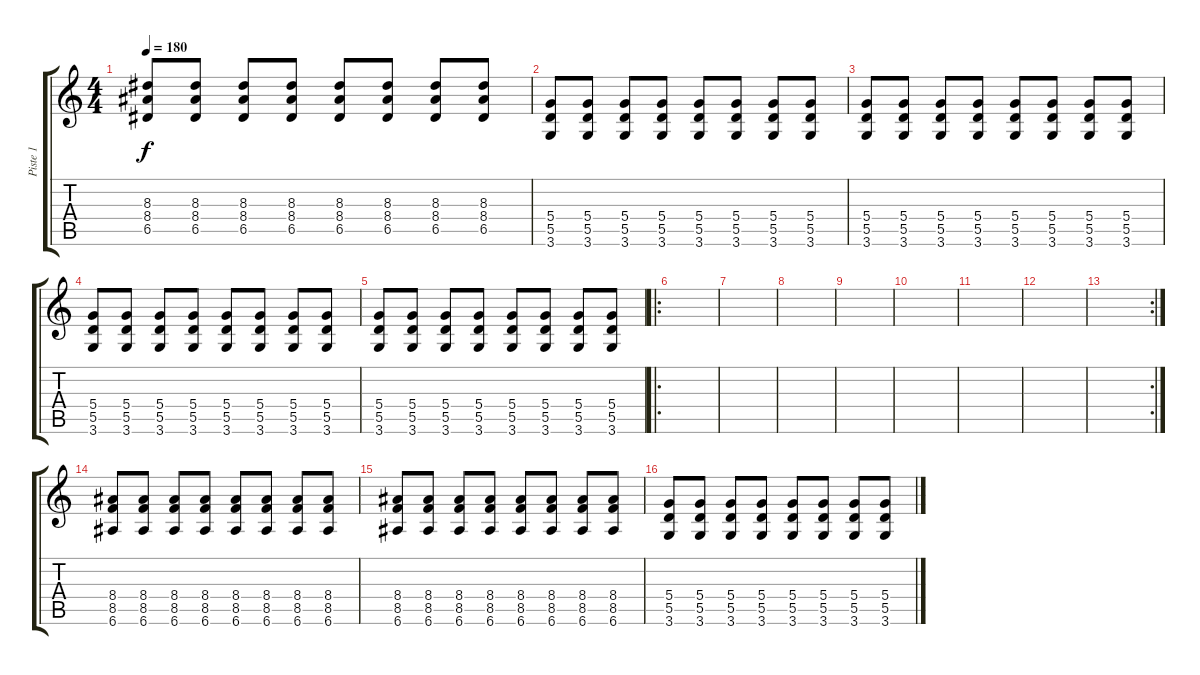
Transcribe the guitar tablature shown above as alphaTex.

\track ("Piste 1" "Piste 1") {instrument distortionguitar}
\staff {score tabs}
\tuning (E4 B3 G3 D3 A2 E2) {hide}
\ts (4 4)
\tempo 180
\clef g2
\ks c
(8.3 8.4 6.5).8{dy f} (8.3 8.4 6.5).8 (8.3 8.4 6.5).8 (8.3 8.4 6.5).8 (8.3 8.4 6.5).8 (8.3 8.4 6.5).8 (8.3 8.4 6.5).8 (8.3 8.4 6.5).8 |
(5.4 5.5 3.6).8 (5.4 5.5 3.6).8 (5.4 5.5 3.6).8 (5.4 5.5 3.6).8 (5.4 5.5 3.6).8 (5.4 5.5 3.6).8 (5.4 5.5 3.6).8 (5.4 5.5 3.6).8 |
(5.4 5.5 3.6).8 (5.4 5.5 3.6).8 (5.4 5.5 3.6).8 (5.4 5.5 3.6).8 (5.4 5.5 3.6).8 (5.4 5.5 3.6).8 (5.4 5.5 3.6).8 (5.4 5.5 3.6).8 |
(5.4 5.5 3.6).8 (5.4 5.5 3.6).8 (5.4 5.5 3.6).8 (5.4 5.5 3.6).8 (5.4 5.5 3.6).8 (5.4 5.5 3.6).8 (5.4 5.5 3.6).8 (5.4 5.5 3.6).8 |
(5.4 5.5 3.6).8 (5.4 5.5 3.6).8 (5.4 5.5 3.6).8 (5.4 5.5 3.6).8 (5.4 5.5 3.6).8 (5.4 5.5 3.6).8 (5.4 5.5 3.6).8 (5.4 5.5 3.6).8 |
\ro
|
|
|
|
|
|
|
\rc 2
|
(8.4 8.5 6.6).8 (8.4 8.5 6.6).8 (8.4 8.5 6.6).8 (8.4 8.5 6.6).8 (8.4 8.5 6.6).8 (8.4 8.5 6.6).8 (8.4 8.5 6.6).8 (8.4 8.5 6.6).8 |
(8.4 8.5 6.6).8 (8.4 8.5 6.6).8 (8.4 8.5 6.6).8 (8.4 8.5 6.6).8 (8.4 8.5 6.6).8 (8.4 8.5 6.6).8 (8.4 8.5 6.6).8 (8.4 8.5 6.6).8 |
(5.4 5.5 3.6).8 (5.4 5.5 3.6).8 (5.4 5.5 3.6).8 (5.4 5.5 3.6).8 (5.4 5.5 3.6).8 (5.4 5.5 3.6).8 (5.4 5.5 3.6).8 (5.4 5.5 3.6).8
